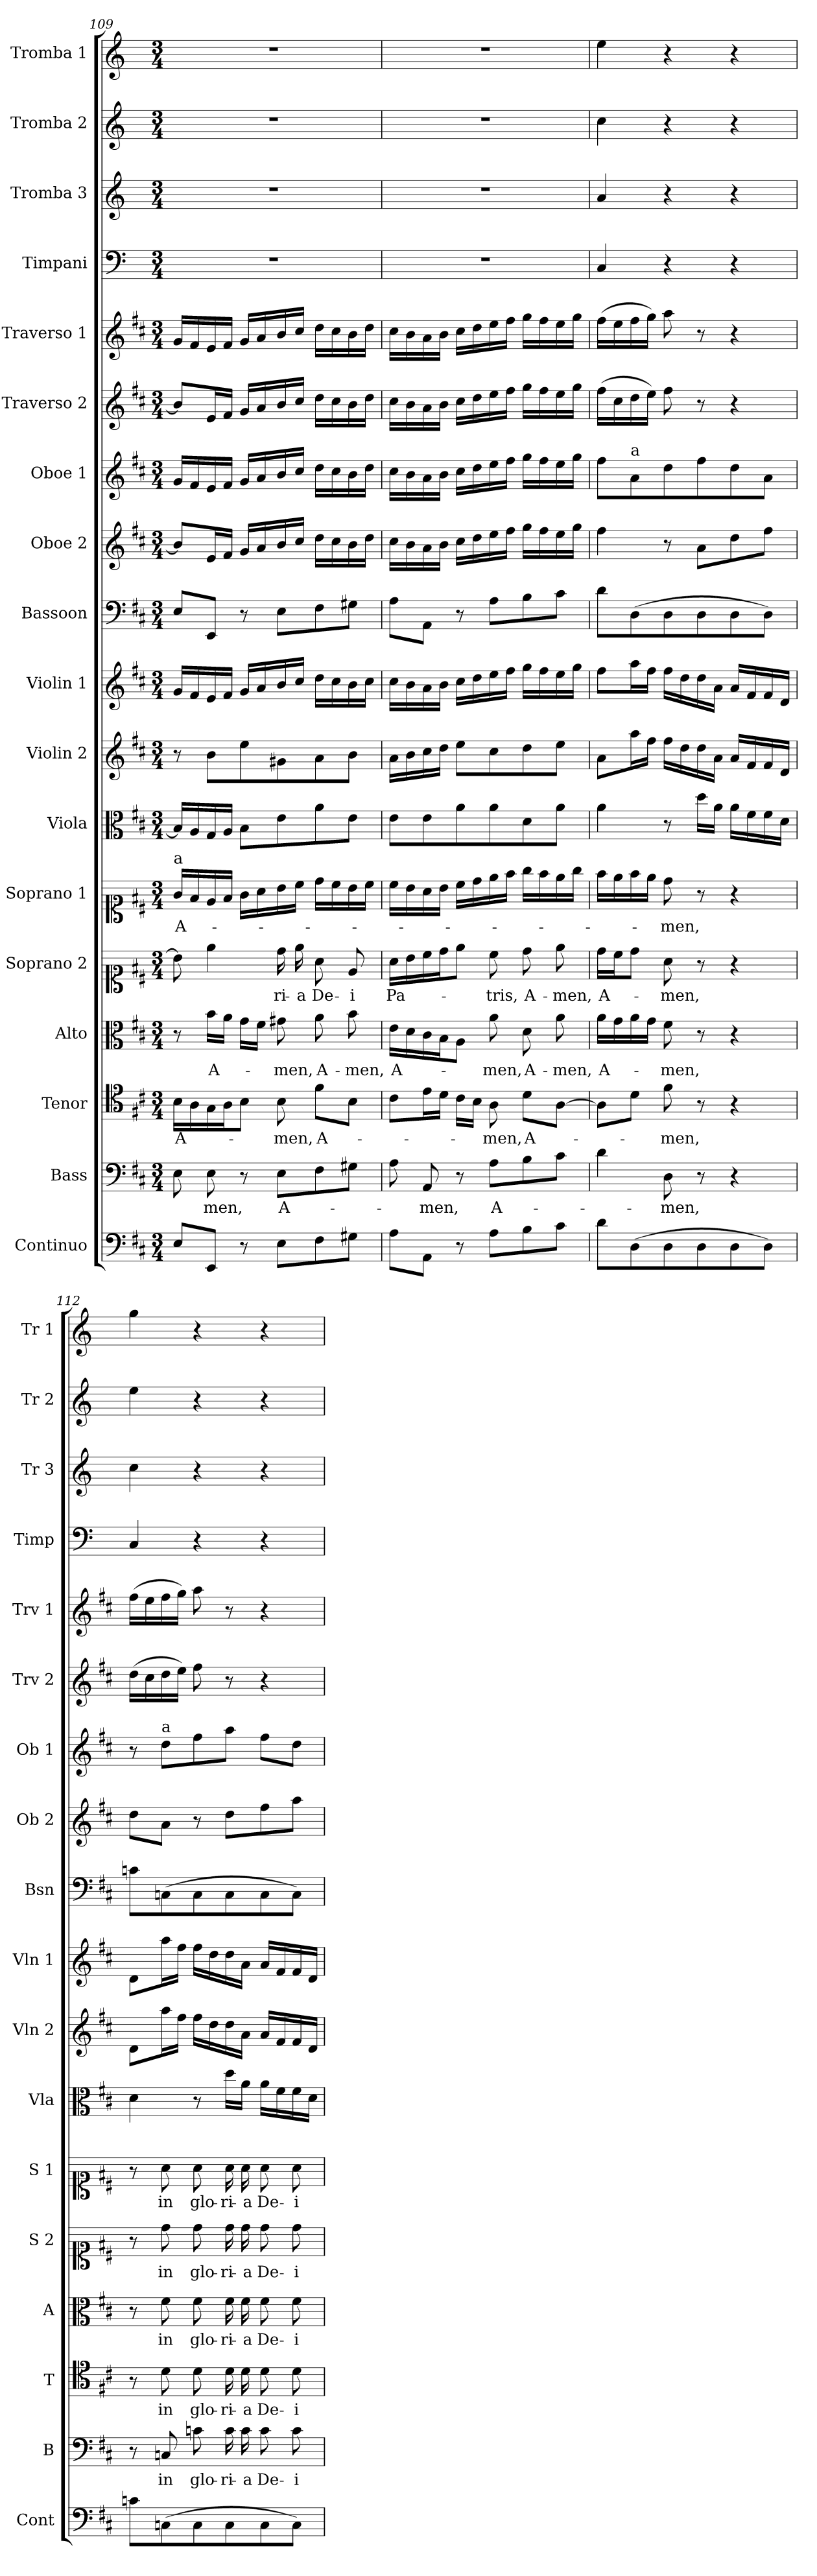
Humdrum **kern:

**kern	**kern	**text	**kern	**text	**kern	**text	**kern	**text	**kern	**text	**kern	**kern	**kern	**kern	**kern	**kern	**kern	**kern	**kern	**kern	**kern	**kern
*part18	*part17	*part17	*part16	*part16	*part15	*part15	*part14	*part14	*part13	*part13	*part12	*part11	*part10	*part9	*part8	*part7	*part6	*part5	*part4	*part3	*part2	*part1
*staff18	*staff17	*staff17	*staff16	*staff16	*staff15	*staff15	*staff14	*staff14	*staff13	*staff13	*staff12	*staff11	*staff10	*staff9	*staff8	*staff7	*staff6	*staff5	*staff4	*staff3	*staff2	*staff1
*I"Continuo	*I"Bass	*	*I"Tenor	*	*I"Alto	*	*I"Soprano 2	*	*I"Soprano 1	*	*I"Viola	*I"Violin 2	*I"Violin 1	*I"Bassoon	*I"Oboe 2	*I"Oboe 1	*I"Traverso 2	*I"Traverso 1	*I"Timpani	*I"Tromba 3	*I"Tromba 2	*I"Tromba 1
*I'Cont	*I'B	*	*I'T	*	*I'A	*	*I'S 2	*	*I'S 1	*	*I'Vla	*I'Vln 2	*I'Vln 1	*I'Bsn	*I'Ob 2	*I'Ob 1	*I'Trv 2	*I'Trv 1	*I'Timp	*I'Tr 3	*I'Tr 2	*I'Tr 1
*clefF4	*clefF4	*	*clefC4	*	*clefC3	*	*clefC1	*	*clefC1	*	*clefC3	*clefG2	*clefG2	*clefF4	*clefG2	*clefG2	*clefG2	*clefG2	*clefF4	*clefG2	*clefG2	*clefG2
*	*	*	*	*	*	*	*	*	*	*	*	*	*	*	*	*	*	*	*ITrd-1c-2	*ITrd-1c-2	*ITrd-1c-2	*ITrd-1c-2
*k[f#c#]	*k[f#c#]	*	*k[f#c#]	*	*k[f#c#]	*	*k[f#c#]	*	*k[f#c#]	*	*k[f#c#]	*k[f#c#]	*k[f#c#]	*k[f#c#]	*k[f#c#]	*k[f#c#]	*k[f#c#]	*k[f#c#]	*k[f#c#]	*k[f#c#]	*k[f#c#]	*k[f#c#]
*M3/4	*M3/4	*	*M3/4	*	*M3/4	*	*M3/4	*	*M3/4	*	*M3/4	*M3/4	*M3/4	*M3/4	*M3/4	*M3/4	*M3/4	*M3/4	*M3/4	*M3/4	*M3/4	*M3/4
=109	=109	=109	=109	=109	=109	=109	=109	=109	=109	=109	=109	=109	=109	=109	=109	=109	=109	=109	=109	=109	=109	=109
!	!	!	!	!	!	!	!	!	!LO:TX:a:t=a	!	!	!	!	!	!	!	!	!	!	!	!	!
!	!	!	!	!LO:LY:b	!	!	!	!	!	!LO:LY:b	!	!	!	!	!	!	!	!	!	!	!	!
8E/L	8E\	.	16B\LL	A-	8r	.	8b\]	.	16g/LL	A-	16B/LL]	8r	16g/LL	8E/L	8b/L]	16g/LL	8b/L]	16g/LL	2.r	2.r	2.r	2.r
.	.	.	16A\	.	.	.	.	.	16f#/	.	16A/	.	16f#/	.	.	16f#/	.	16f#/	.	.	.	.
!	!	!LO:LY:b	!	!	!	!LO:LY:b	!	!	!	!	!	!	!	!	!	!	!	!	!	!	!	!
8EE/J	8E\	-men,	16G\	.	16b\LL	A-	4ee\	.	16e/	.	16G/	8b\L	16e/	8EE/J	16e/L	16e/	16e/L	16e/	.	.	.	.
.	.	.	16A\J	.	16a\JJ	.	.	.	16f#/JJ	.	16A/JJ	.	16f#/JJ	.	16f#/JJ	16f#/JJ	16f#/JJ	16f#/JJ	.	.	.	.
8r	8r	.	8B\J	.	16g\LL	.	.	.	16g\LL	.	8B\L	8ee\	16g/LL	8r	16g/LL	16g/LL	16g/LL	16g/LL	.	.	.	.
.	.	.	.	.	16f#\JJ	.	.	.	16a\	.	.	.	16a/	.	16a/	16a/	16a/	16a/	.	.	.	.
!	!	!LO:LY:b	!	!LO:LY:b	!	!LO:LY:b	!	!LO:LY:b	!	!	!	!	!	!	!	!	!	!	!	!	!	!
8E\L	8E\L	A-	8B\	-men,	8g#X\	-men,	16dd\	-ri-	16b\	.	8e\	8g#X\	16b/	8E\L	16b/	16b/	16b/	16b/	.	.	.	.
!	!	!	!	!	!	!	!	!LO:LY:b	!	!	!	!	!	!	!	!	!	!	!	!	!	!
.	.	.	.	.	.	.	16ee\	-a	16cc#\JJ	.	.	.	16cc#/JJ	.	16cc#/JJ	16cc#/JJ	16cc#/JJ	16cc#/JJ	.	.	.	.
!	!	!	!	!LO:LY:b	!	!LO:LY:b	!	!LO:LY:b	!	!	!	!	!	!	!	!	!	!	!	!	!	!
8F#\	8F#\	.	8f#\L	A-	8a\	A-	8a\	De-	16dd\LL	.	8a\	8a\	16dd\LL	8F#\	16dd\LL	16dd\LL	16dd\LL	16dd\LL	.	.	.	.
.	.	.	.	.	.	.	.	.	16cc#\	.	.	.	16cc#\	.	16cc#\	16cc#\	16cc#\	16cc#\	.	.	.	.
!	!	!	!	!	!	!LO:LY:b	!	!LO:LY:b	!	!	!	!	!	!	!	!	!	!	!	!	!	!
8G#X\J	8G#X\J	.	8B\J	.	8b\	-men,	8e/	-i	16b\	.	8e\J	8b\J	16b\	8G#X\J	16b\	16b\	16b\	16b\	.	.	.	.
.	.	.	.	.	.	.	.	.	16cc#\JJ	.	.	.	16cc#\JJ	.	16dd\JJ	16dd\JJ	16dd\JJ	16dd\JJ	.	.	.	.
=110	=110	=110	=110	=110	=110	=110	=110	=110	=110	=110	=110	=110	=110	=110	=110	=110	=110	=110	=110	=110	=110	=110
!	!	!	!	!	!	!LO:LY:b	!	!LO:LY:b	!	!	!	!	!	!	!	!	!	!	!	!	!	!
8A\L	8A\	.	8c#\L	.	16e\LL	A-	16a\LL	Pa-	16cc#\LL	.	8e\L	16a\LL	16cc#\LL	8A\L	16cc#\LL	16cc#\LL	16cc#\LL	16cc#\LL	2.r	2.r	2.r	2.r
.	.	.	.	.	16d\	.	16b\	.	16b\	.	.	16b\	16b\	.	16b\	16b\	16b\	16b\	.	.	.	.
!	!	!LO:LY:b	!	!	!	!	!	!	!	!	!	!	!	!	!	!	!	!	!	!	!	!
8AA\J	8AA/	-men,	16e\L	.	16c#\	.	16cc#\	.	16a\	.	8e\	16cc#\	16a\	8AA\J	16a\	16a\	16a\	16a\	.	.	.	.
.	.	.	16d\JJ	.	16B\J	.	16dd\J	.	16b\JJ	.	.	16dd\JJ	16b\JJ	.	16b\JJ	16b\JJ	16b\JJ	16b\JJ	.	.	.	.
8r	8r	.	16c#\LL	.	8A\J	.	8ee\J	.	16cc#\LL	.	8a\	8ee\L	16cc#\LL	8r	16cc#\LL	16cc#\LL	16cc#\LL	16cc#\LL	.	.	.	.
.	.	.	16B\JJ	.	.	.	.	.	16dd\	.	.	.	16dd\	.	16dd\	16dd\	16dd\	16dd\	.	.	.	.
!	!	!LO:LY:b	!	!LO:LY:b	!	!LO:LY:b	!	!LO:LY:b	!	!	!	!	!	!	!	!	!	!	!	!	!	!
8A\L	8A\L	A-	8A\	-men,	8a\	-men,	8cc#\	-tris,	16ee\	.	8a\	8cc#\	16ee\	8A\L	16ee\	16ee\	16ee\	16ee\	.	.	.	.
.	.	.	.	.	.	.	.	.	16ff#\JJ	.	.	.	16ff#\JJ	.	16ff#\JJ	16ff#\JJ	16ff#\JJ	16ff#\JJ	.	.	.	.
!	!	!	!	!LO:LY:b	!	!LO:LY:b	!	!LO:LY:b	!	!	!	!	!	!	!	!	!	!	!	!	!	!
8B\	8B\	.	8d\L	A-	8d\	A-	8dd\	A-	16gg\LL	.	8d\	8dd\	16gg\LL	8B\	16gg\LL	16gg\LL	16gg\LL	16gg\LL	.	.	.	.
.	.	.	.	.	.	.	.	.	16ff#\	.	.	.	16ff#\	.	16ff#\	16ff#\	16ff#\	16ff#\	.	.	.	.
!	!	!	!	!	!	!LO:LY:b	!	!LO:LY:b	!	!	!	!	!	!	!	!	!	!	!	!	!	!
8c#\J	8c#\J	.	[8A\J	.	8a\	-men,	8ee\	-men,	16ee\	.	8a\J	8ee\J	16ee\	8c#\J	16ee\	16ee\	16ee\	16ee\	.	.	.	.
.	.	.	.	.	.	.	.	.	16gg\JJ	.	.	.	16gg\JJ	.	16gg\JJ	16gg\JJ	16gg\JJ	16gg\JJ	.	.	.	.
=111	=111	=111	=111	=111	=111	=111	=111	=111	=111	=111	=111	=111	=111	=111	=111	=111	=111	=111	=111	=111	=111	=111
!	!	!	!	!	!	!LO:LY:b	!	!LO:LY:b	!	!	!	!	!	!	!	!	!	!	!	!	!	!
8d\L	4d\	.	8A\L]	.	16a\LL	A-	16dd\LL	A-	16ff#\LL	.	4a\	8a\L	8ff#\L	8d\L	4ff#\	8ff#\L	(16ff#\LL	(16ff#\LL	4D/	4b/	4dd\	4ff#\
.	.	.	.	.	16g\	.	16cc#\J	.	16ee\	.	.	.	.	.	.	.	16cc#\	16ee\	.	.	.	.
!	!	!	!	!	!	!	!	!	!	!	!	!	!	!	!	!LO:TX:a:t=a	!	!	!	!	!	!
(8D\	.	.	8d\J	.	16a\	.	8dd\J	.	16ff#\	.	.	16aa\L	16aa\L	(8D\	.	8a\	16dd\	16ff#\	.	.	.	.
.	.	.	.	.	16g\JJ	.	.	.	16ee\JJ	.	.	16ff#\JJ	16ff#\JJ	.	.	.	16ee\JJ)	16gg\JJ)	.	.	.	.
!	!	!LO:LY:b	!	!LO:LY:b	!	!LO:LY:b	!	!LO:LY:b	!	!LO:LY:b	!	!	!	!	!	!	!	!	!	!	!	!
8D\	8D\	-men,	8f#\	-men,	8f#\	-men,	8a\	-men,	8dd\	-men,	8r	16ff#\LL	16ff#\LL	8D\	8r	8dd\	8ff#\	8aa\	4r	4r	4r	4r
.	.	.	.	.	.	.	.	.	.	.	.	16dd\	16dd\	.	.	.	.	.	.	.	.	.
8D\	8r	.	8r	.	8r	.	8r	.	8r	.	16dd\LL	16dd\	16dd\	8D\	8a\L	8ff#\	8r	8r	.	.	.	.
.	.	.	.	.	.	.	.	.	.	.	16a\JJ	16a\JJ	16a\JJ	.	.	.	.	.	.	.	.	.
8D\	4r	.	4r	.	4r	.	4r	.	4r	.	16a\LL	16a/LL	16a/LL	8D\	8dd\	8dd\	4r	4r	4r	4r	4r	4r
.	.	.	.	.	.	.	.	.	.	.	16f#\	16f#/	16f#/	.	.	.	.	.	.	.	.	.
8D\J)	.	.	.	.	.	.	.	.	.	.	16f#\	16f#/	16f#/	8D\J)	8ff#\J	8a\J	.	.	.	.	.	.
.	.	.	.	.	.	.	.	.	.	.	16d\JJ	16d/JJ	16d/JJ	.	.	.	.	.	.	.	.	.
!!LO:PB:g=z
=112	=112	=112	=112	=112	=112	=112	=112	=112	=112	=112	=112	=112	=112	=112	=112	=112	=112	=112	=112	=112	=112	=112
8cn\L	8r	.	8r	.	8r	.	8r	.	8r	.	4d\	8d\L	8d\L	8cn\L	8dd\L	8r	(16dd\LL	(16ff#\LL	4D/	4dd\	4ff#\	4aa\
.	.	.	.	.	.	.	.	.	.	.	.	.	.	.	.	.	16cc#\	16ee\	.	.	.	.
!	!	!	!	!	!	!	!	!	!	!	!	!	!	!	!	!LO:TX:a:t=a	!	!	!	!	!	!
!	!	!LO:LY:b	!	!LO:LY:b	!	!LO:LY:b	!	!LO:LY:b	!	!LO:LY:b	!	!	!	!	!	!	!	!	!	!	!	!
(8Cn\	8Cn/	in	8d\	in	8f#\	in	8dd\	in	8a\	in	.	16aa\L	16aa\L	(8Cn\	8a\J	8dd\L	16dd\	16ff#\	.	.	.	.
.	.	.	.	.	.	.	.	.	.	.	.	16ff#\JJ	16ff#\JJ	.	.	.	16ee\JJ)	16gg\JJ)	.	.	.	.
!	!	!LO:LY:b	!	!LO:LY:b	!	!LO:LY:b	!	!LO:LY:b	!	!LO:LY:b	!	!	!	!	!	!	!	!	!	!	!	!
8C\	8cn\	glo-	8d\	glo-	8f#\	glo-	8dd\	glo-	8a\	glo-	8r	16ff#\LL	16ff#\LL	8C\	8r	8ff#\	8ff#\	8aa\	4r	4r	4r	4r
.	.	.	.	.	.	.	.	.	.	.	.	16dd\	16dd\	.	.	.	.	.	.	.	.	.
!	!	!LO:LY:b	!	!LO:LY:b	!	!LO:LY:b	!	!LO:LY:b	!	!LO:LY:b	!	!	!	!	!	!	!	!	!	!	!	!
8C\	16c\	-ri-	16d\	-ri-	16f#\	-ri-	16dd\	-ri-	16a\	-ri-	16dd\LL	16dd\	16dd\	8C\	8dd\L	8aa\J	8r	8r	.	.	.	.
!	!	!LO:LY:b	!	!LO:LY:b	!	!LO:LY:b	!	!LO:LY:b	!	!LO:LY:b	!	!	!	!	!	!	!	!	!	!	!	!
.	16c\	-a	16d\	-a	16f#\	-a	16dd\	-a	16a\	-a	16a\JJ	16a\JJ	16a\JJ	.	.	.	.	.	.	.	.	.
!	!	!LO:LY:b	!	!LO:LY:b	!	!LO:LY:b	!	!LO:LY:b	!	!LO:LY:b	!	!	!	!	!	!	!	!	!	!	!	!
8C\	8c\	De-	8d\	De-	8f#\	De-	8dd\	De-	8a\	De-	16a\LL	16a/LL	16a/LL	8C\	8ff#\	8ff#\L	4r	4r	4r	4r	4r	4r
.	.	.	.	.	.	.	.	.	.	.	16f#\	16f#/	16f#/	.	.	.	.	.	.	.	.	.
!	!	!LO:LY:b	!	!LO:LY:b	!	!LO:LY:b	!	!LO:LY:b	!	!LO:LY:b	!	!	!	!	!	!	!	!	!	!	!	!
8C\J)	8c\	-i	8d\	-i	8f#\	-i	8dd\	-i	8a\	-i	16f#\	16f#/	16f#/	8C\J)	8aa\J	8dd\J	.	.	.	.	.	.
.	.	.	.	.	.	.	.	.	.	.	16d\JJ	16d/JJ	16d/JJ	.	.	.	.	.	.	.	.	.
=	=	=	=	=	=	=	=	=	=	=	=	=	=	=	=	=	=	=	=	=	=	=
*-	*-	*-	*-	*-	*-	*-	*-	*-	*-	*-	*-	*-	*-	*-	*-	*-	*-	*-	*-	*-	*-	*-
